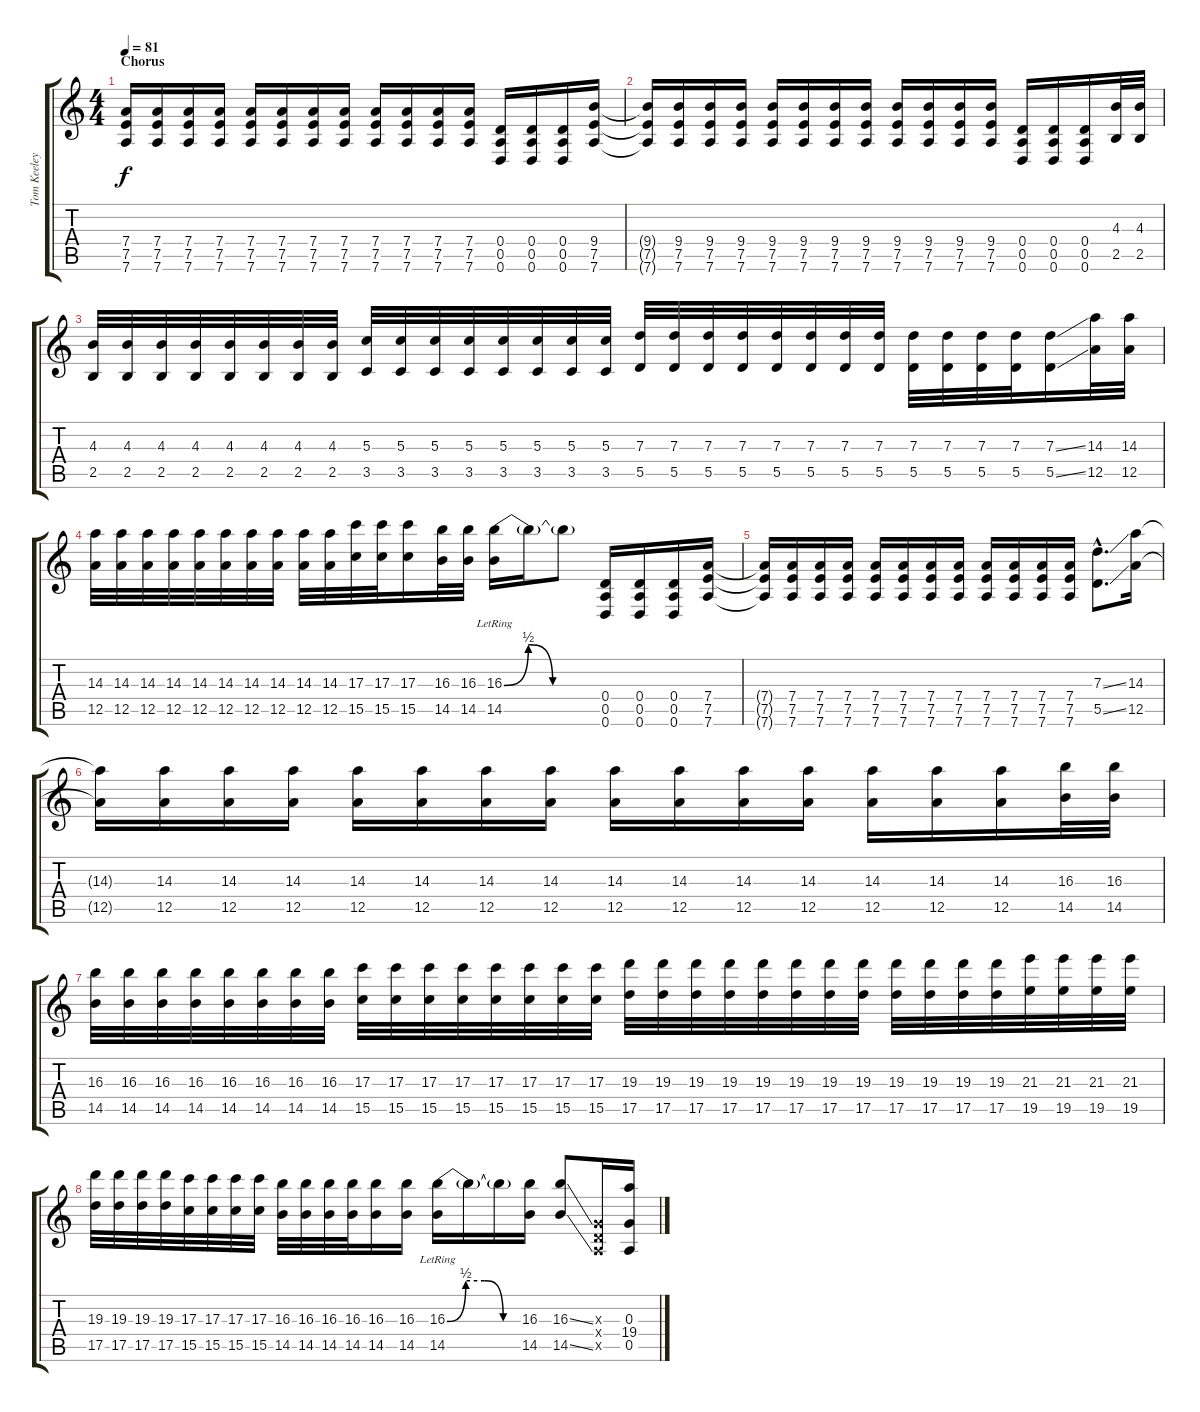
\track ("Tom Keeley" "Tom Keeley") {instrument electricguitarclean}
\staff {score tabs}
\tuning (E4 B3 G3 D3 A2 D2) {hide}
\ts (4 4)
\section ("" "Chorus")
\tempo 81
\clef g2
\ks c
(7.4{t} 7.5{t} 7.6{t}).16{dy f instrument distortionguitar} (7.4 7.5 7.6).16 (7.4 7.5 7.6).16 (7.4 7.5 7.6).16 (7.4 7.5 7.6).16 (7.4 7.5 7.6).16 (7.4 7.5 7.6).16 (7.4 7.5 7.6).16 (7.4 7.5 7.6).16 (7.4 7.5 7.6).16 (7.4 7.5 7.6).16 (7.4 7.5 7.6).16 (0.4 0.5 0.6).16 (0.4 0.5 0.6).16 (0.4 0.5 0.6).16 (9.4 7.5 7.6).16 |
(9.4{t} 7.5{t} 7.6{t}).16 (9.4 7.5 7.6).16 (9.4 7.5 7.6).16 (9.4 7.5 7.6).16 (9.4 7.5 7.6).16 (9.4 7.5 7.6).16 (9.4 7.5 7.6).16 (9.4 7.5 7.6).16 (9.4 7.5 7.6).16 (9.4 7.5 7.6).16 (9.4 7.5 7.6).16 (9.4 7.5 7.6).16 (0.4 0.5 0.6).16 (0.4 0.5 0.6).16 (0.4 0.5 0.6).16 (4.3 2.5).32 (4.3 2.5).32 |
(4.3 2.5).32 (4.3 2.5).32 (4.3 2.5).32 (4.3 2.5).32 (4.3 2.5).32 (4.3 2.5).32 (4.3 2.5).32 (4.3 2.5).32 (5.3 3.5).32 (5.3 3.5).32 (5.3 3.5).32 (5.3 3.5).32 (5.3 3.5).32 (5.3 3.5).32 (5.3 3.5).32 (5.3 3.5).32 (7.3 5.5).32 (7.3 5.5).32 (7.3 5.5).32 (7.3 5.5).32 (7.3 5.5).32 (7.3 5.5).32 (7.3 5.5).32 (7.3 5.5).32 (7.3 5.5).32 (7.3 5.5).32 (7.3 5.5).32 (7.3 5.5).32 (7.3{ss} 5.5{ss}).16 (14.3 12.5).32 (14.3 12.5).32 |
(14.3 12.5).32 (14.3 12.5).32 (14.3 12.5).32 (14.3 12.5).32 (14.3 12.5).32 (14.3 12.5).32 (14.3 12.5).32 (14.3 12.5).32 (14.3 12.5).32 (14.3 12.5).32 (17.3 15.5).32 (17.3 15.5).32 (17.3 15.5).16 (16.3 14.5).32 (16.3 14.5).32 (16.3{be (custom 0 0 15 2 30 0 45 0 60 0)} 14.5{lr}).16 16.3{t}.16 16.3{t}.8 (0.4 0.5 0.6).16 (0.4 0.5 0.6).16 (0.4 0.5 0.6).16 (7.4 7.5 7.6).16 |
(7.4{t} 7.5{t} 7.6{t}).16 (7.4 7.5 7.6).16 (7.4 7.5 7.6).16 (7.4 7.5 7.6).16 (7.4 7.5 7.6).16 (7.4 7.5 7.6).16 (7.4 7.5 7.6).16 (7.4 7.5 7.6).16 (7.4 7.5 7.6).16 (7.4 7.5 7.6).16 (7.4 7.5 7.6).16 (7.4 7.5 7.6).16 (7.3{ss hac} 5.5{ss hac}).8{d} (14.3 12.5).16 |
(14.3{t} 12.5{t}).16 (14.3 12.5).16 (14.3 12.5).16 (14.3 12.5).16 (14.3 12.5).16 (14.3 12.5).16 (14.3 12.5).16 (14.3 12.5).16 (14.3 12.5).16 (14.3 12.5).16 (14.3 12.5).16 (14.3 12.5).16 (14.3 12.5).16 (14.3 12.5).16 (14.3 12.5).16 (16.3 14.5).32 (16.3 14.5).32 |
(16.3 14.5).32 (16.3 14.5).32 (16.3 14.5).32 (16.3 14.5).32 (16.3 14.5).32 (16.3 14.5).32 (16.3 14.5).32 (16.3 14.5).32 (17.3 15.5).32 (17.3 15.5).32 (17.3 15.5).32 (17.3 15.5).32 (17.3 15.5).32 (17.3 15.5).32 (17.3 15.5).32 (17.3 15.5).32 (19.3 17.5).32 (19.3 17.5).32 (19.3 17.5).32 (19.3 17.5).32 (19.3 17.5).32 (19.3 17.5).32 (19.3 17.5).32 (19.3 17.5).32 (19.3 17.5).32 (19.3 17.5).32 (19.3 17.5).32 (19.3 17.5).32 (21.3 19.5).32 (21.3 19.5).32 (21.3 19.5).32 (21.3 19.5).32 |
(19.3 17.5).32 (19.3 17.5).32 (19.3 17.5).32 (19.3 17.5).32 (17.3 15.5).32 (17.3 15.5).32 (17.3 15.5).32 (17.3 15.5).32 (16.3 14.5).32 (16.3 14.5).32 (16.3 14.5).32 (16.3 14.5).32 (16.3 14.5).16 (16.3 14.5).16 (16.3{be (custom 0 0 15 2 30 2 45 0 60 0)} 14.5{lr}).16 16.3{t}.16 16.3{t}.16 (16.3 14.5).16 (16.3{ss} 14.5{ss}).8 (0.3{x} 0.4{x} 0.5{x}).16 (0.3 19.4 0.5).16{instrument distortionguitar}
